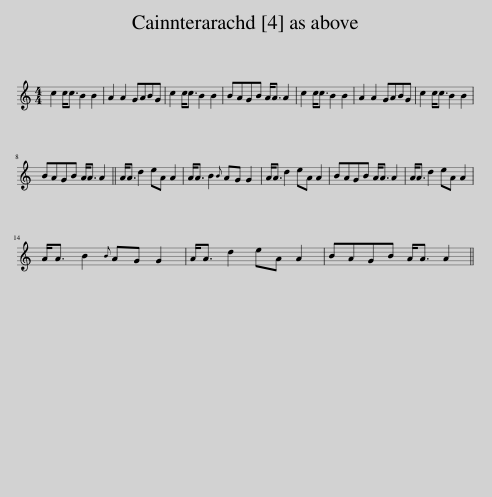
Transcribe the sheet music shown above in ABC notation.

X:1
L:1/8
M:4/4
I:linebreak $
K:C
V:1 treble
V:1
 c2 c<c B2 B2 | A2 A2 GABG | c2 c<c B2 B2 | BAGB A<A A2 | c2 c<c B2 B2 | %5
 A2 A2 GABG | c2 c<c B2 B2 |$ BAGB A<A A2 || A<A d2 eA A2 | A<A B2{B} AG G2 | %10
 A<A d2 eA A2 | BAGB A<A A2 | A<A d2 eA A2 |$ A<A B2{B} AG G2 | A<A d2 eA A2 | %15
 BAGB A<A A2 || %16
